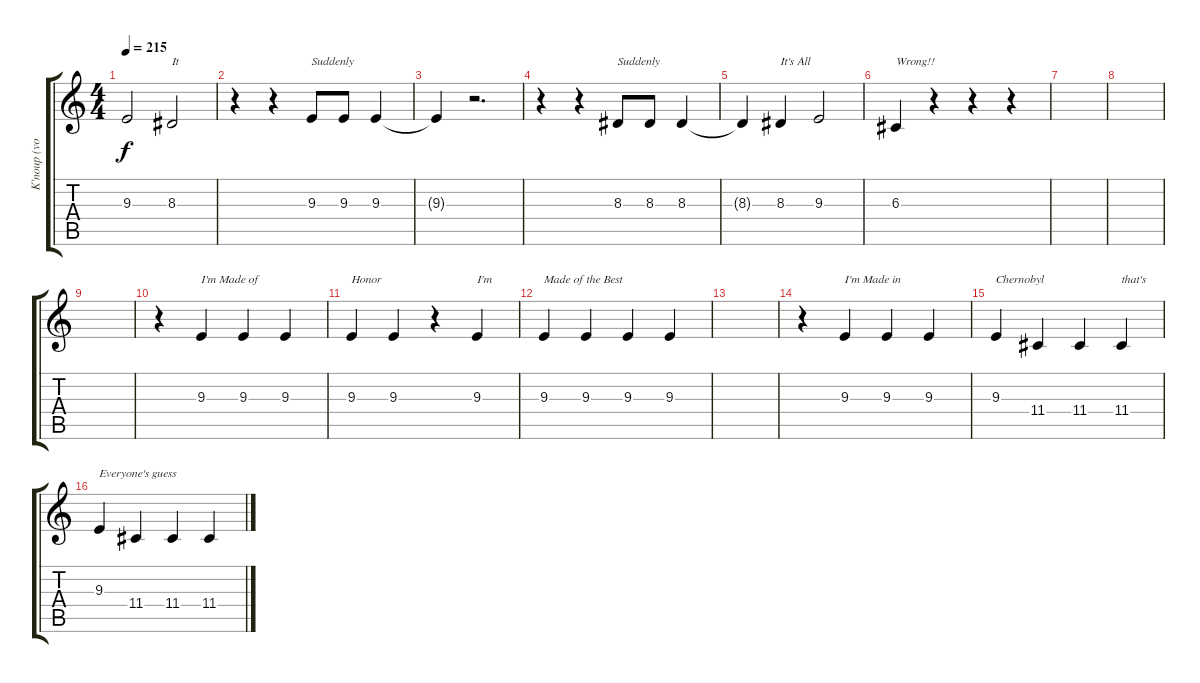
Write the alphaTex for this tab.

\track ("K'noup (vocal)" "K'noup (vo") {instrument violin}
\staff {score tabs}
\tuning (E4 B3 G3 D3 A2 E2) {hide}
\ts (4 4)
\tempo 215
\clef g2
\ks c
9.3.2{dy f} 8.3.2{txt "It"} |
r.4 r.4 9.3.8{txt "Suddenly"} 9.3.8 9.3.4 |
9.3{t}.4 r.2{d} |
r.4 r.4 8.3.8{txt "Suddenly"} 8.3.8 8.3.4 |
8.3{t}.4 8.3.4{txt "It's All"} 9.3.2 |
6.3.4{txt "Wrong!!"} r.4 r.4 r.4 |
|
|
|
r.4 9.3.4{txt "I'm Made of"} 9.3.4 9.3.4 |
9.3.4{txt "Honor"} 9.3.4 r.4 9.3.4{txt "I'm"} |
9.3.4{txt "Made of the Best"} 9.3.4 9.3.4 9.3.4 |
|
r.4 9.3.4{txt "I'm Made in"} 9.3.4 9.3.4 |
9.3.4{txt "Chernobyl"} 11.4.4 11.4.4 11.4.4{txt "that's"} |
9.3.4{txt "Everyone's guess"} 11.4.4 11.4.4 11.4.4
